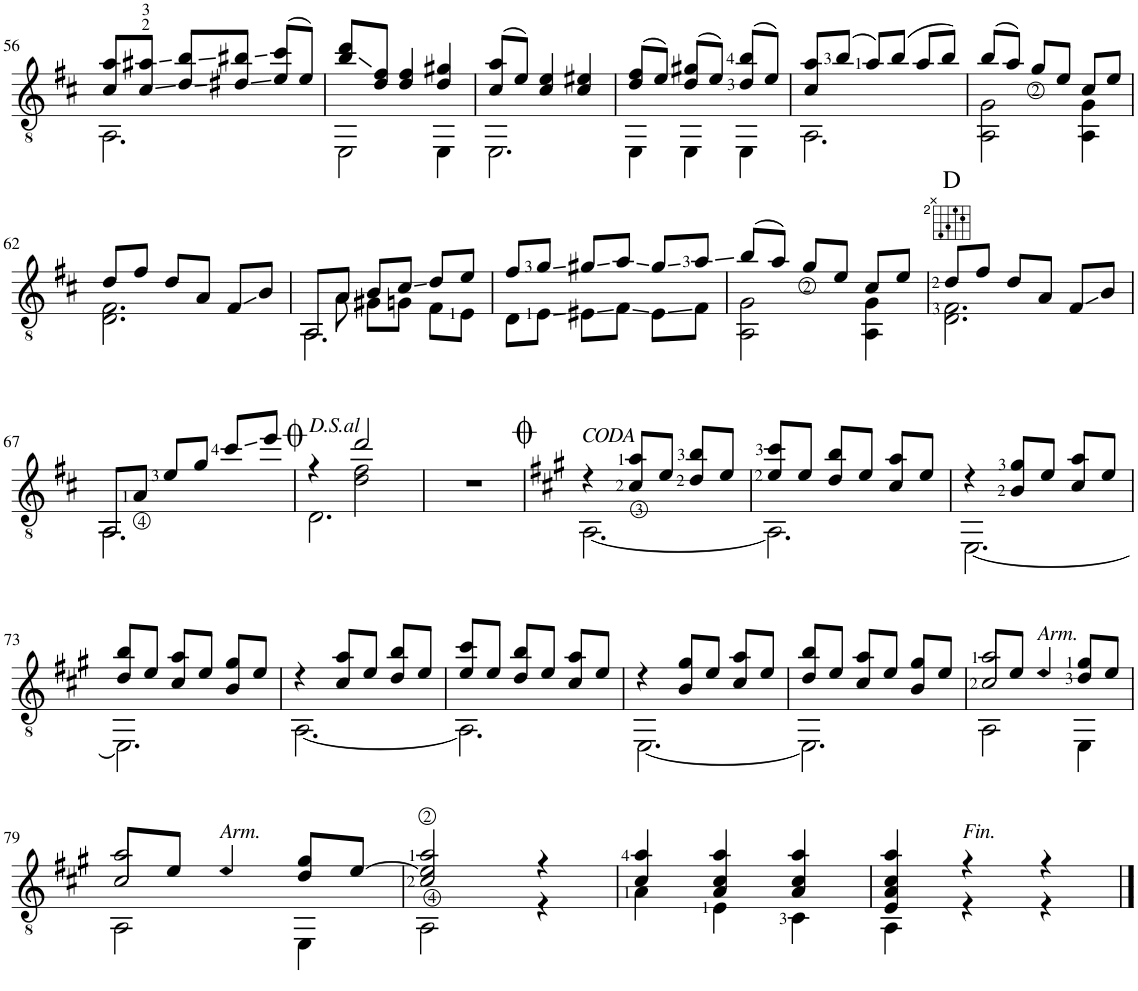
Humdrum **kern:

**kern	**harte
*part1	*part1
*staff1	*
*I"Guitar	*
*I'Guit.	*
!!LO:PB:g=z
*clefGv2	*
*k[f#c#]	*
*M3/4	*
=56	=56
*^	*
8c#/ 8a/L	2.AA\	.
8c#/ 8a#X/J	.	.
8d/ 8b/L	.	.
8d#X/ 8b#X/J	.	.
(8e/ 8cc#/L	.	.
8e/J)	.	.
=57	=57	=57
8b/ 8dd/L	2EE\	.
8d/ 8f#/J	.	.
4d/ 4f#/	.	.
4d/ 4g#X/	4EE\	.
=58	=58	=58
(8c#/ 8a/L	2.EE\	.
8e/J)	.	.
4c#/ 4e/	.	.
4c#/ 4e#X/	.	.
=59	=59	=59
(8d/ 8f#/L	4EE\	.
8e/J)	.	.
(8d/ 8g#X/L	4EE\	.
8e/J)	.	.
(8d/ 8b/L	4EE\	.
8e/J)	.	.
=60	=60	=60
8c#/ 8a/L	2.AA\	.
(8b/J	.	.
8a/L)	.	.
(8b/J	.	.
8a/L	.	.
8b/J)	.	.
=61	=61	=61
(8b/L	2AA\ 2G\	.
8a/J)	.	.
8g/L	.	.
8e/J	.	.
8c#/L	4AA\ 4G\	.
8e/J	.	.
!!LO:LB:g=z	!!
=62	=62	=62
8d/L	2.D\ 2.F#\	.
8f#/J	.	.
8d/L	.	.
8A/J	.	.
8F#/L	.	.
8B/J	.	.
*v	*v	*
=63	=63
!LO:N:head=open	!
*^	*
*	*^	*
8AA/L	8ryy	2.AA\	.
8A/J	8A\	.	.
8B/L	8G#X\L	.	.
8c#/J	8Gn\J	.	.
8d/L	8F#\L	.	.
8e/J	8E\J	.	.
*	*v	*v	*
=64	=64	=64
8f#/L	8D\L	.
8g/J	8E\J	.
8g#X/L	8E#X\L	.
8a/J	8F#\J	.
8g#/L	8E#\L	.
8a/J	8F#\J	.
=65	=65	=65
(8b/L	2AA\ 2G\	.
8a/J)	.	.
8g/L	.	.
8e/J	.	.
8c#/L	4AA\ 4G\	.
8e/J	.	.
=66	=66	=66
8d/L	2.D\ 2.F#\	D:maj
8f#/J	.	.
8d/L	.	.
8A/J	.	.
8F#/L	.	.
8B/J	.	.
!!LO:LB:g=z	!!
=67	=67	=67
!LO:N:head=open	!	!
8AA/L	2.AA\	.
8A/J	.	.
8e/L	.	.
8g/J	.	.
8cc#/L	.	.
8ee/J	.	.
=68	=68	=68
*	*^	*
!LO:TX:a:i:t=D.S.al	!	!	!
4r	4ryy	2.D\	.
2dd/	2d\ 2f#\	.	.
*v	*v	*v	*
=69	=69
2.r	.
=70	=70
*k[f#c#g#]	*
*^	*
4r	[2.AA\	.
8c#/ 8a/L	.	.
8e/J	.	.
8d/ 8b/L	.	.
8e/J	.	.
=71	=71	=71
8e/ 8cc#/L	2.AA\]	.
8e/J	.	.
8d/ 8b/L	.	.
8e/J	.	.
8c#/ 8a/L	.	.
8e/J	.	.
=72	=72	=72
4r	[2.EE\	.
8B/ 8g#/L	.	.
8e/J	.	.
8c#/ 8a/L	.	.
8e/J	.	.
!!LO:LB:g=z	!!
=73	=73	=73
8d/ 8b/L	2.EE\]	.
8e/J	.	.
8c#/ 8a/L	.	.
8e/J	.	.
8B/ 8g#/L	.	.
8e/J	.	.
=74	=74	=74
4r	[2.AA\	.
8c#/ 8a/L	.	.
8e/J	.	.
8d/ 8b/L	.	.
8e/J	.	.
=75	=75	=75
8e/ 8cc#/L	2.AA\]	.
8e/J	.	.
8d/ 8b/L	.	.
8e/J	.	.
8c#/ 8a/L	.	.
8e/J	.	.
=76	=76	=76
4r	[2.EE\	.
8B/ 8g#/L	.	.
8e/J	.	.
8c#/ 8a/L	.	.
8e/J	.	.
=77	=77	=77
8d/ 8b/L	2.EE\]	.
8e/J	.	.
8c#/ 8a/L	.	.
8e/J	.	.
8B/ 8g#/L	.	.
8e/J	.	.
=78	=78	=78
*	*^	*
!	!	!LO:N:n=2:head=open	!
8c#/ 8a/L	2AA\	2c#/ 2a/	.
8e/J	.	.	.
!LO:TX:a:i:t=Arm.	!	!	!
4e/	.	.	.
8d/ 8g#/L	4EE\	4ryy	.
8e/J	.	.	.
!!LO:LB:g=z	!!	!!
=79	=79	=79	=79
8c#/ 8a/L	2AA\	2c#/ 2a/	.
8e/J	.	.	.
!LO:TX:a:i:t=Arm.	!	!	!
4e/	.	.	.
8d/ 8g#/L	4EE\	4ryy	.
[8e/J	.	.	.
*	*v	*v	*
=80	=80	=80
2c#/ 2e/] 2a/	2AA\	.
4r	4r	.
=81	=81	=81
4c#/ 4a/	4A\	.
4A/ 4c#/ 4a/	4E\	.
4A/ 4c#/ 4a/	4C#\	.
=82	=82	=82
4E/ 4A/ 4c#/ 4a/	4AA\	.
!LO:TX:a:i:t=Fin.	!	!
4r	4r	.
4r	4r	.
*v	*v	*
==	==
*-	*-
